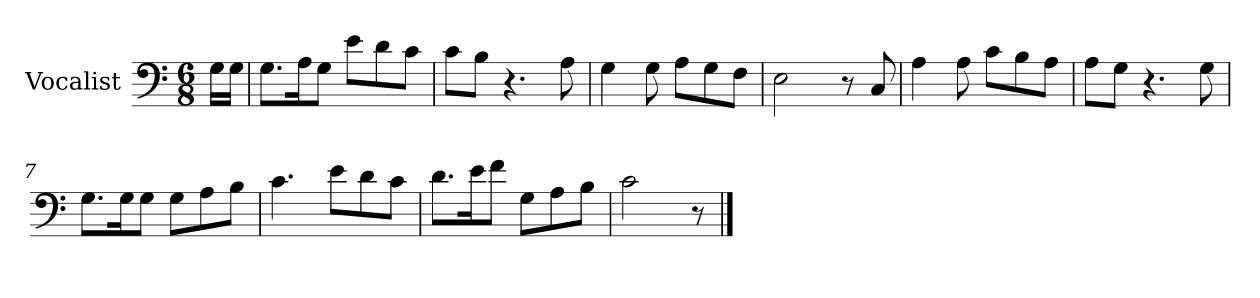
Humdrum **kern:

**kern
*part1
*staff1
*I"Vocalist
*k[]
*C:
*M6/8
=
16GLL
16GJJ
=1
8.GL
16AK
8GJ
8eL
8d
8cJ
=2
8cL
8BJ
4.r
8A
=3
4G
8G
8AL
8G
8FJ
=4
2E
8r
8C
=5
4A
8A
8cL
8B
8AJ
=6
8AL
8GJ
4.r
8G
=7
8.GL
16GK
8GJ
8GL
8A
8BJ
=8
4.c
8eL
8d
8cJ
=9
8.dL
16eK
8fJ
8GL
8A
8BJ
=10
2c
8r
==
*-
